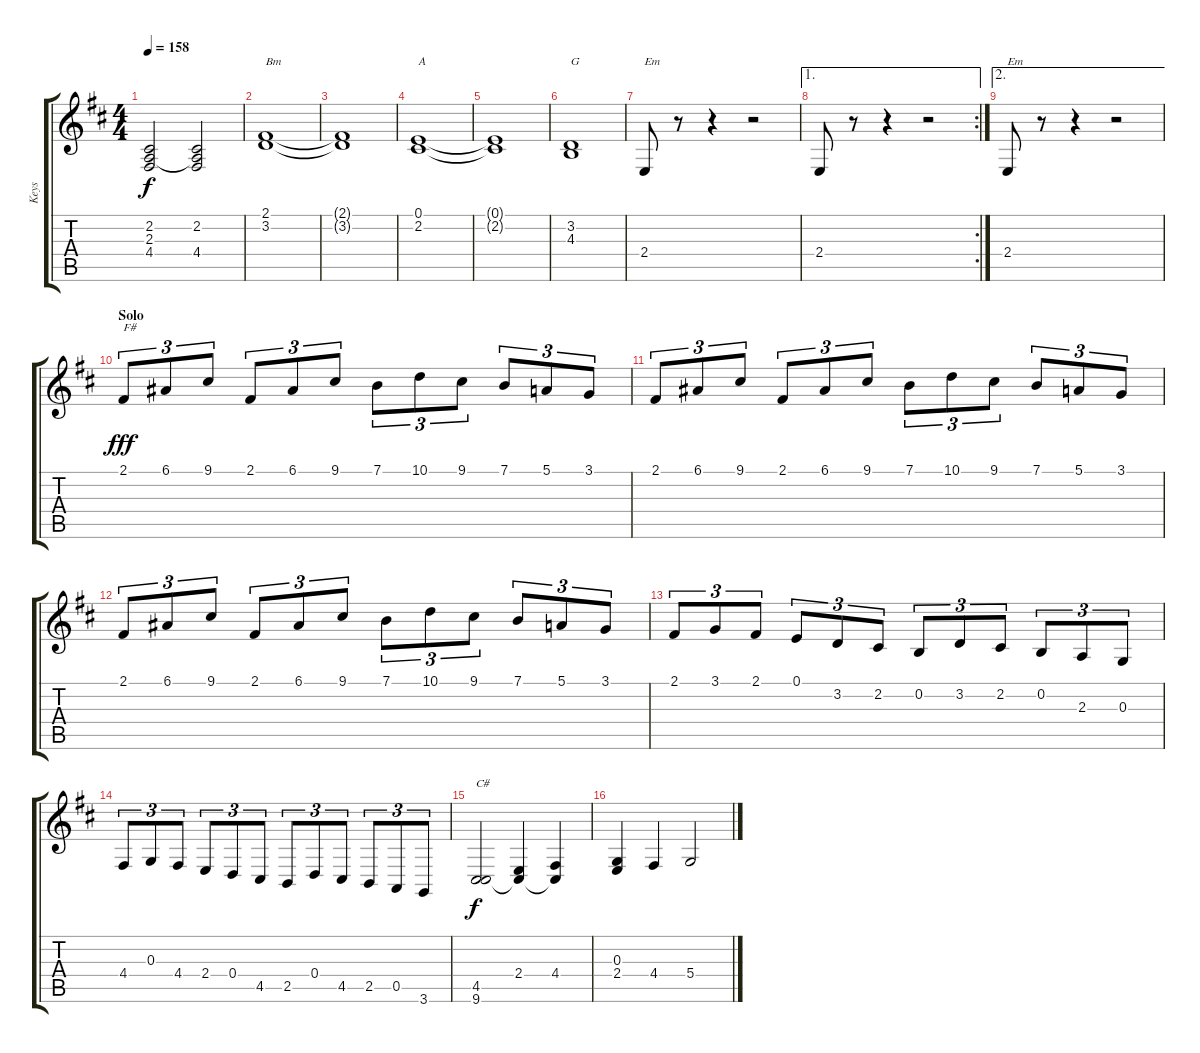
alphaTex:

\track ("Keys" "Keys") {instrument stringensemble1}
\staff {score tabs}
\tuning (E4 B3 G3 D3 A2 E2) {hide}
\ts (4 4)
\tempo 158
\clef g2
\ks d
(2.2{t} 2.3 4.4{t}).2{dy f} (2.2 2.3{t} 4.4).2 |
(2.1 3.2).1{txt "Bm"} |
(2.1{t} 3.2{t}).1 |
(0.1 2.2).1{txt "A"} |
(0.1{t} 2.2{t}).1 |
(3.2 4.3).1{txt "G"} |
2.4.8{txt "Em"} r.8 r.4 r.2 |
\ae 1
\rc 2
2.4.8 r.8 r.4 r.2 |
\ae 2
2.4.8{txt "Em"} r.8 r.4 r.2 |
\section ("" "Solo")
2.1.8{tu (3 2) txt "F#" dy fff balance 3} 6.1.8{tu (3 2)} 9.1.8{tu (3 2)} 2.1.8{tu (3 2)} 6.1.8{tu (3 2)} 9.1.8{tu (3 2)} 7.1.8{tu (3 2)} 10.1.8{tu (3 2)} 9.1.8{tu (3 2)} 7.1.8{tu (3 2)} 5.1.8{tu (3 2)} 3.1.8{tu (3 2)} |
2.1.8{tu (3 2)} 6.1.8{tu (3 2)} 9.1.8{tu (3 2)} 2.1.8{tu (3 2)} 6.1.8{tu (3 2)} 9.1.8{tu (3 2)} 7.1.8{tu (3 2)} 10.1.8{tu (3 2)} 9.1.8{tu (3 2)} 7.1.8{tu (3 2)} 5.1.8{tu (3 2)} 3.1.8{tu (3 2)} |
2.1.8{tu (3 2)} 6.1.8{tu (3 2)} 9.1.8{tu (3 2)} 2.1.8{tu (3 2)} 6.1.8{tu (3 2)} 9.1.8{tu (3 2)} 7.1.8{tu (3 2)} 10.1.8{tu (3 2)} 9.1.8{tu (3 2)} 7.1.8{tu (3 2)} 5.1.8{tu (3 2)} 3.1.8{tu (3 2)} |
2.1.8{tu (3 2)} 3.1.8{tu (3 2)} 2.1.8{tu (3 2)} 0.1.8{tu (3 2)} 3.2.8{tu (3 2)} 2.2.8{tu (3 2)} 0.2.8{tu (3 2)} 3.2.8{tu (3 2)} 2.2.8{tu (3 2)} 0.2.8{tu (3 2)} 2.3.8{tu (3 2)} 0.3.8{tu (3 2)} |
4.4.8{tu (3 2)} 0.3.8{tu (3 2)} 4.4.8{tu (3 2)} 2.4.8{tu (3 2)} 0.4.8{tu (3 2)} 4.5.8{tu (3 2)} 2.5.8{tu (3 2)} 0.4.8{tu (3 2)} 4.5.8{tu (3 2)} 2.5.8{tu (3 2)} 0.5.8{tu (3 2)} 3.6.8{tu (3 2)} |
(4.5 9.6).2{txt "C#" dy f volume 13 balance 8} (2.4 9.6{t}).4 (4.4 9.6{t}).4 |
(0.3 2.4).4 4.4.4 5.4.2
